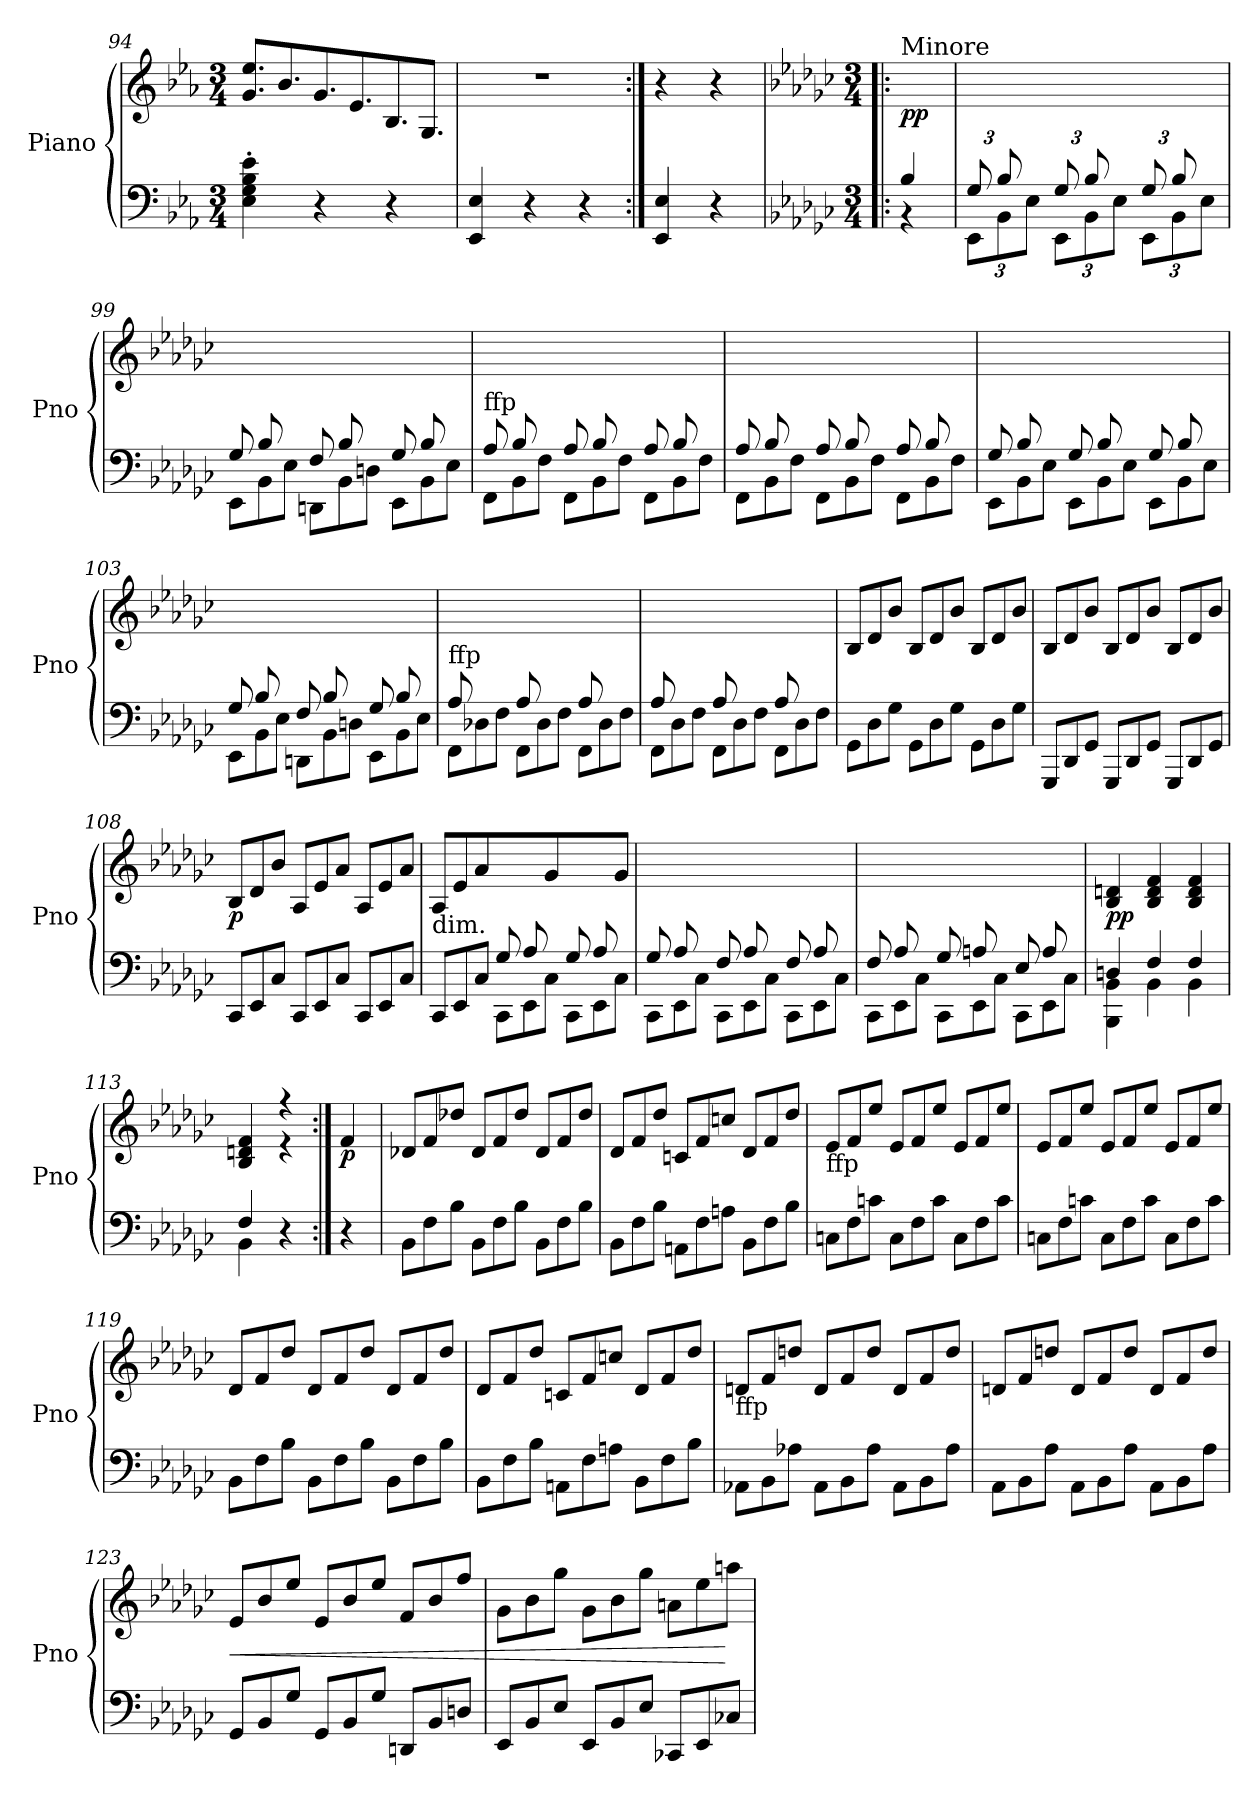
**kern	**kern	**dynam
*part1	*part1	*part1
*staff2	*staff1	*staff1/2
*I"Piano	*	*
*I'Pno	*	*
*clefF4	*clefG2	*
*k[b-e-a-]	*k[b-e-a-]	*
*E-:	*E-:	*
*M3/4	*M3/4	*
*	*Xtuplet	*
=94	=94	=94
4E-\' 4G\' 4B-\' 4e-\'	12.g/ 12.ee-/L	.
.	12.b-/	.
4r	12.g/	.
.	12.e-/	.
4r	12.B-/	.
.	12.G/J	.
=95	=95	=95
4EE-/ 4E-/	2.r	.
4r	.	.
4r	.	.
=96:|!	=96:|!	=96:|!
4EE-/ 4E-/	4r	.
4r	4r	.
!!LO:LB:g=z
=97!|:	=97!|:	=97!|:
*k[b-e-a-d-g-c-]	*k[b-e-a-d-g-c-]	*
*G-:	*G-:	*
*M3/4	*M3/4	*
*^	*	*
!	!	!LO:TX:a:t=Minore	!
!	!	!	!LO:DY:b
4B-/	4rBB	4ryy	pp
=98	=98	=98	=98
*Xbrackettup	*	*	*
12G-/L	12EE-\L	6ryy	.
12B-/	12BB-\	.	.
12ryy	12E-\J	12g-\J	.
12G-/L	12EE-\L	6ryy	.
12B-/	12BB-\	.	.
12ryy	12E-\J	12g-\J	.
12G-/L	12EE-\L	6ryy	.
12B-/	12BB-\	.	.
12ryy	12E-\J	12g-\J	.
=99	=99	=99	=99
*Xtuplet	*	*	*
12G-/L	12EE-\L	6ryy	.
12B-/	12BB-\	.	.
12ryy	12E-\J	12g-\J	.
12F/L	12DDn\L	6ryy	.
12B-/	12BB-\	.	.
12ryy	12Dn\J	12f\J	.
12G-/L	12EE-\L	6ryy	.
12B-/	12BB-\	.	.
12ryy	12E-\J	12g-\J	.
=100	=100	=100	=100
!	!	!LO:TX:b:t=ffp	!
12A-/L	12FF\L	6ryy	.
12B-/	12BB-\	.	.
12ryy	12F\J	12a-\J	.
12A-/L	12FF\L	6ryy	.
12B-/	12BB-\	.	.
12ryy	12F\J	12a-\J	.
12A-/L	12FF\L	6ryy	.
12B-/	12BB-\	.	.
12ryy	12F\J	12a-\J	.
=101	=101	=101	=101
12A-/L	12FF\L	6ryy	.
12B-/	12BB-\	.	.
12ryy	12F\J	12a-\J	.
12A-/L	12FF\L	6ryy	.
12B-/	12BB-\	.	.
12ryy	12F\J	12a-\J	.
12A-/L	12FF\L	6ryy	.
12B-/	12BB-\	.	.
12ryy	12F\J	12a-\J	.
!!LO:LB:g=z
=102	=102	=102	=102
12G-/L	12EE-\L	6ryy	.
12B-/	12BB-\	.	.
12ryy	12E-\J	12g-\J	.
12G-/L	12EE-\L	6ryy	.
12B-/	12BB-\	.	.
12ryy	12E-\J	12g-\J	.
12G-/L	12EE-\L	6ryy	.
12B-/	12BB-\	.	.
12ryy	12E-\J	12g-\J	.
=103	=103	=103	=103
12G-/L	12EE-\L	6ryy	.
12B-/	12BB-\	.	.
12ryy	12E-\J	12g-\J	.
12F/L	12DDn\L	6ryy	.
12B-/	12BB-\	.	.
12ryy	12Dn\J	12f\J	.
12G-/L	12EE-\L	6ryy	.
12B-/	12BB-\	.	.
12ryy	12E-\J	12g-\J	.
=104	=104	=104	=104
!	!	!LO:TX:b:t=ffp	!
12A-/L	12FF\L	12ryy	.
6ryy	12D-X\	12d-/	.
.	12F\J	12a-/J	.
12A-/L	12FF\L	12ryy	.
6ryy	12D-\	12d-/	.
.	12F\J	12a-/J	.
12A-/L	12FF\L	12ryy	.
6ryy	12D-\	12d-/	.
.	12F\J	12a-/J	.
=105	=105	=105	=105
12A-/L	12FF\L	12ryy	.
6ryy	12D-\	12d-/	.
.	12F\J	12a-/J	.
12A-/L	12FF\L	12ryy	.
6ryy	12D-\	12d-/	.
.	12F\J	12a-/J	.
12A-/L	12FF\L	12ryy	.
6ryy	12D-\	12d-/	.
.	12F\J	12a-/J	.
*v	*v	*	*
!!LO:LB:g=z
=106	=106	=106
12GG-\L	12B-/L	.
12D-\	12d-/	.
12G-\J	12b-/J	.
12GG-\L	12B-/L	.
12D-\	12d-/	.
12G-\J	12b-/J	.
12GG-\L	12B-/L	.
12D-\	12d-/	.
12G-\J	12b-/J	.
=107	=107	=107
12GGG-/L	12B-/L	.
12DD-/	12d-/	.
12GG-/J	12b-/J	.
12GGG-/L	12B-/L	.
12DD-/	12d-/	.
12GG-/J	12b-/J	.
12GGG-/L	12B-/L	.
12DD-/	12d-/	.
12GG-/J	12b-/J	.
=108	=108	=108
!	!	!LO:DY:b
12CC-/L	12B-/L	p
12EE-/	12d-/	.
12C-/J	12b-/J	.
12CC-/L	12A-/L	.
12EE-/	12e-/	.
12C-/J	12a-/J	.
12CC-/L	12A-/L	.
12EE-/	12e-/	.
12C-/J	12a-/J	.
=109	=109	=109
*^	*	*
!	!	!LO:TX:b:t=dim.	!
4ryy	12CC-/L	12A-/L	.
.	12EE-/	12e-/	.
.	12C-/J	12a-/J	.
12G-/L	12CC-\L	6ryy	.
12A-/	12EE-\	.	.
12ryy	12C-\J	12g-\J	.
12G-/L	12CC-\L	6ryy	.
12A-/	12EE-\	.	.
12ryy	12C-\J	12g-\J	.
!!LO:LB:g=z
=110	=110	=110	=110
12G-/L	12CC-\L	6ryy	.
12A-/	12EE-\	.	.
12ryy	12C-\J	12g-\J	.
12F/L	12CC-\L	6ryy	.
12A-/	12EE-\	.	.
12ryy	12C-\J	12f\J	.
12F/L	12CC-\L	6ryy	.
12A-/	12EE-\	.	.
12ryy	12C-\J	12f\J	.
=111	=111	=111	=111
12F/L	12CC-\L	6ryy	.
12A-/	12EE-\	.	.
12ryy	12C-\J	12f\J	.
12G-/L	12CC-\L	6ryy	.
12An/	12EE-\	.	.
12ryy	12C-\J	12g-\J	.
12E-/L	12CC-\L	6ryy	.
12A/	12EE-\	.	.
12ryy	12C-\J	12e-\J	.
=112	=112	=112	=112
!	!	!	!LO:DY:b
4Dn/	4BBB-\ 4BB-\	4B-/ 4dn/	pp
4F/	4BB-\	4B-/ 4d/ 4f/	.
4F/	4BB-\	4B-/ 4d/ 4f/	.
=113	=113	=113	=113
*	*	*^	*
4F/	4BB-\	4B-/ 4dn/ 4f/	4ryy	.
4ryy	4r	4r	4r	.
=114:|!	=114:|!	=114:|!	=114:|!	=114:|!
!	!	!	!	!LO:DY:b
*v	*v	*	*	*
*	*v	*v	*
4r	4f/	p
=115	=115	=115
12BB-\L	12d-X/L	.
12F\	12f/	.
12B-\J	12dd-X/J	.
12BB-\L	12d-/L	.
12F\	12f/	.
12B-\J	12dd-/J	.
12BB-\L	12d-/L	.
12F\	12f/	.
12B-\J	12dd-/J	.
!!LO:PB:g=z
=116	=116	=116
12BB-\L	12d-/L	.
12F\	12f/	.
12B-\J	12dd-/J	.
12AAn\L	12cn/L	.
12F\	12f/	.
12An\J	12ccn/J	.
12BB-\L	12d-/L	.
12F\	12f/	.
12B-\J	12dd-/J	.
=117	=117	=117
!	!LO:TX:b:t=ffp	!
12Cn\L	12e-/L	.
12F\	12f/	.
12cn\J	12ee-/J	.
12C\L	12e-/L	.
12F\	12f/	.
12c\J	12ee-/J	.
12C\L	12e-/L	.
12F\	12f/	.
12c\J	12ee-/J	.
=118	=118	=118
12Cn\L	12e-/L	.
12F\	12f/	.
12cn\J	12ee-/J	.
12C\L	12e-/L	.
12F\	12f/	.
12c\J	12ee-/J	.
12C\L	12e-/L	.
12F\	12f/	.
12c\J	12ee-/J	.
=119	=119	=119
12BB-\L	12d-/L	.
12F\	12f/	.
12B-\J	12dd-/J	.
12BB-\L	12d-/L	.
12F\	12f/	.
12B-\J	12dd-/J	.
12BB-\L	12d-/L	.
12F\	12f/	.
12B-\J	12dd-/J	.
!!LO:LB:g=z
=120	=120	=120
12BB-\L	12d-/L	.
12F\	12f/	.
12B-\J	12dd-/J	.
12AAn\L	12cn/L	.
12F\	12f/	.
12An\J	12ccn/J	.
12BB-\L	12d-/L	.
12F\	12f/	.
12B-\J	12dd-/J	.
=121	=121	=121
!	!LO:TX:b:t=ffp	!
12AA-X\L	12dn/L	.
12BB-\	12f/	.
12A-X\J	12ddn/J	.
12AA-\L	12d/L	.
12BB-\	12f/	.
12A-\J	12dd/J	.
12AA-\L	12d/L	.
12BB-\	12f/	.
12A-\J	12dd/J	.
=122	=122	=122
12AA-\L	12dn/L	.
12BB-\	12f/	.
12A-\J	12ddn/J	.
12AA-\L	12d/L	.
12BB-\	12f/	.
12A-\J	12dd/J	.
12AA-\L	12d/L	.
12BB-\	12f/	.
12A-\J	12dd/J	.
=123	=123	=123
!	!	!LO:HP:b
12GG-/L	12e-/L	<
12BB-/	12b-/	.
12G-/J	12ee-/J	.
12GG-/L	12e-/L	.
12BB-/	12b-/	.
12G-/J	12ee-/J	.
12DDn/L	12f/L	.
12BB-/	12b-/	.
12Dn/J	12ff/J	.
!!LO:LB:g=z
=124	=124	=124
12EE-/L	12g-\L	.
12BB-/	12b-\	.
12E-/J	12gg-\J	.
12EE-/L	12g-\L	.
12BB-/	12b-\	.
12E-/J	12gg-\J	.
12CC-X/L	12an\L	.
12EE-/	12ee-\	.
12C-X/J	12aan\J	[
=	=	=
*-	*-	*-
